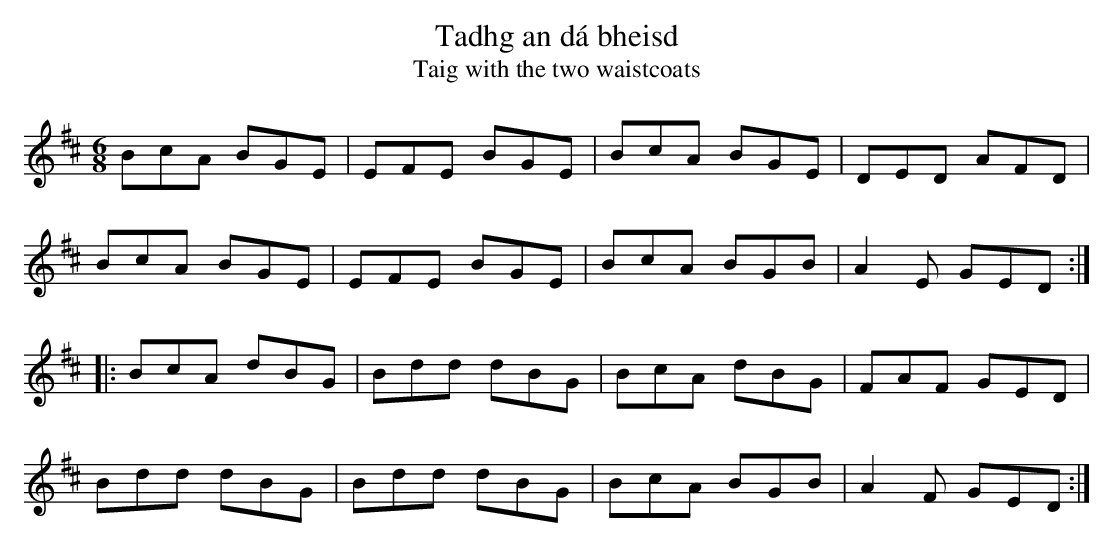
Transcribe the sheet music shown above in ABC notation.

X:1
T:Tadhg an dá bheisd
T:Taig with the two waistcoats
M:6/8
L:1/8
K:Edor
BcA BGE|EFE BGE|BcA BGE|DED AFD|
BcA BGE|EFE BGE|BcA BGB|A2E GED:|
|:BcA dBG|Bdd dBG|BcA dBG|FAF GED|
Bdd dBG|Bdd dBG|BcA BGB|A2F GED:|
